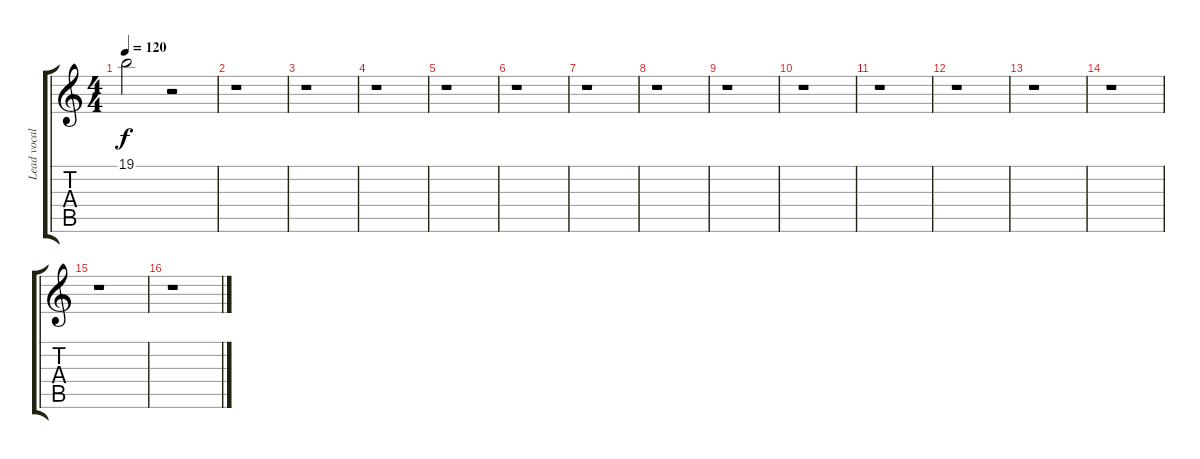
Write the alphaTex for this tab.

\track ("Lead vocals" "Lead vocal") {instrument oboe}
\staff {score tabs}
\tuning (E4 B3 G3 D3 A2 E2) {hide}
\ts (4 4)
\tempo 120
\clef g2
\ks c
19.1.2{dy f} r.2 |
r.1 |
r.1 |
r.1 |
r.1 |
r.1 |
r.1 |
r.1 |
r.1 |
r.1 |
r.1 |
r.1 |
r.1 |
r.1 |
r.1 |
r.1
